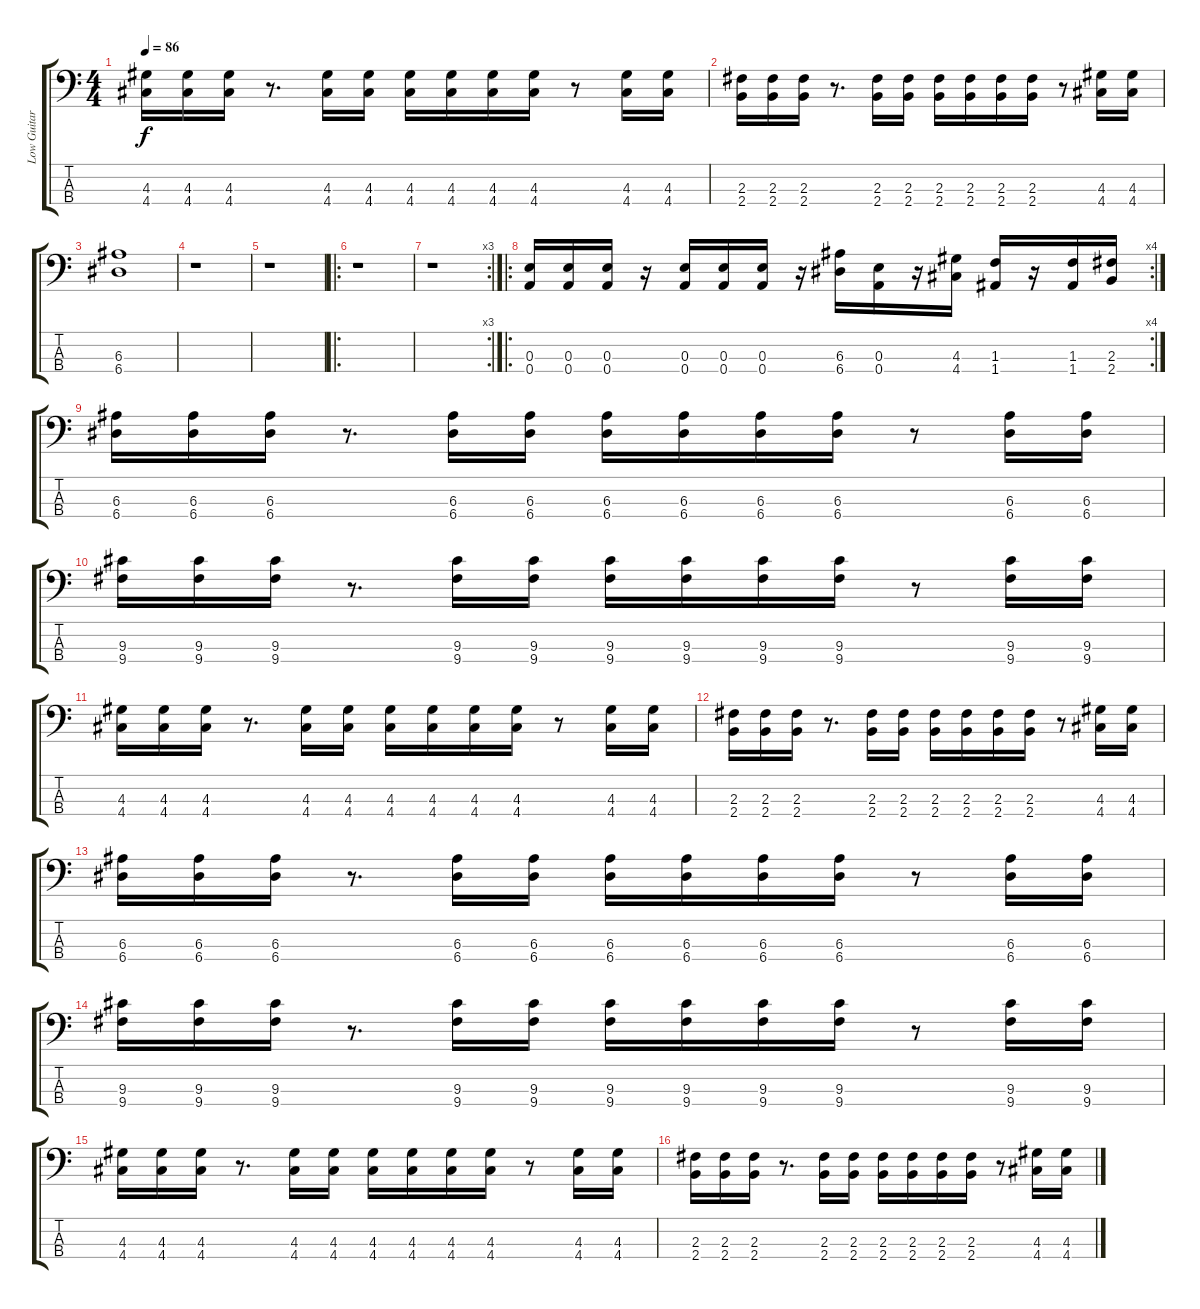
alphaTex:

\track ("Low Guitar" "Low Guitar") {instrument distortionguitar}
\staff {score tabs}
\tuning (Db3 A2 E2 A1) {hide}
\ts (4 4)
\tempo 86
\clef f4
\ks c
(4.3 4.4).16{dy f} (4.3 4.4).16 (4.3 4.4).16 r.8{d} (4.3 4.4).16 (4.3 4.4).16 (4.3 4.4).16 (4.3 4.4).16 (4.3 4.4).16 (4.3 4.4).16 r.8 (4.3 4.4).16 (4.3 4.4).16 |
(2.3 2.4).16 (2.3 2.4).16 (2.3 2.4).16 r.8{d} (2.3 2.4).16 (2.3 2.4).16 (2.3 2.4).16 (2.3 2.4).16 (2.3 2.4).16 (2.3 2.4).16 r.8 (4.3 4.4).16 (4.3 4.4).16 |
(6.3 6.4).1 |
r.1 |
r.1 |
\ro
r.1 |
\rc 3
r.1 |
\ro
\rc 4
(0.3 0.4).16 (0.3 0.4).16 (0.3 0.4).16 r.16 (0.3 0.4).16 (0.3 0.4).16 (0.3 0.4).16 r.16 (6.3 6.4).16 (0.3 0.4).16 r.16 (4.3 4.4).16 (1.3 1.4).16 r.16 (1.3 1.4).16 (2.3 2.4).16 |
(6.3 6.4).16 (6.3 6.4).16 (6.3 6.4).16 r.8{d} (6.3 6.4).16 (6.3 6.4).16 (6.3 6.4).16 (6.3 6.4).16 (6.3 6.4).16 (6.3 6.4).16 r.8 (6.3 6.4).16 (6.3 6.4).16 |
(9.3 9.4).16 (9.3 9.4).16 (9.3 9.4).16 r.8{d} (9.3 9.4).16 (9.3 9.4).16 (9.3 9.4).16 (9.3 9.4).16 (9.3 9.4).16 (9.3 9.4).16 r.8 (9.3 9.4).16 (9.3 9.4).16 |
(4.3 4.4).16 (4.3 4.4).16 (4.3 4.4).16 r.8{d} (4.3 4.4).16 (4.3 4.4).16 (4.3 4.4).16 (4.3 4.4).16 (4.3 4.4).16 (4.3 4.4).16 r.8 (4.3 4.4).16 (4.3 4.4).16 |
(2.3 2.4).16 (2.3 2.4).16 (2.3 2.4).16 r.8{d} (2.3 2.4).16 (2.3 2.4).16 (2.3 2.4).16 (2.3 2.4).16 (2.3 2.4).16 (2.3 2.4).16 r.8 (4.3 4.4).16 (4.3 4.4).16 |
(6.3 6.4).16 (6.3 6.4).16 (6.3 6.4).16 r.8{d} (6.3 6.4).16 (6.3 6.4).16 (6.3 6.4).16 (6.3 6.4).16 (6.3 6.4).16 (6.3 6.4).16 r.8 (6.3 6.4).16 (6.3 6.4).16 |
(9.3 9.4).16 (9.3 9.4).16 (9.3 9.4).16 r.8{d} (9.3 9.4).16 (9.3 9.4).16 (9.3 9.4).16 (9.3 9.4).16 (9.3 9.4).16 (9.3 9.4).16 r.8 (9.3 9.4).16 (9.3 9.4).16 |
(4.3 4.4).16 (4.3 4.4).16 (4.3 4.4).16 r.8{d} (4.3 4.4).16 (4.3 4.4).16 (4.3 4.4).16 (4.3 4.4).16 (4.3 4.4).16 (4.3 4.4).16 r.8 (4.3 4.4).16 (4.3 4.4).16 |
(2.3 2.4).16 (2.3 2.4).16 (2.3 2.4).16 r.8{d} (2.3 2.4).16 (2.3 2.4).16 (2.3 2.4).16 (2.3 2.4).16 (2.3 2.4).16 (2.3 2.4).16 r.8 (4.3 4.4).16 (4.3 4.4).16
